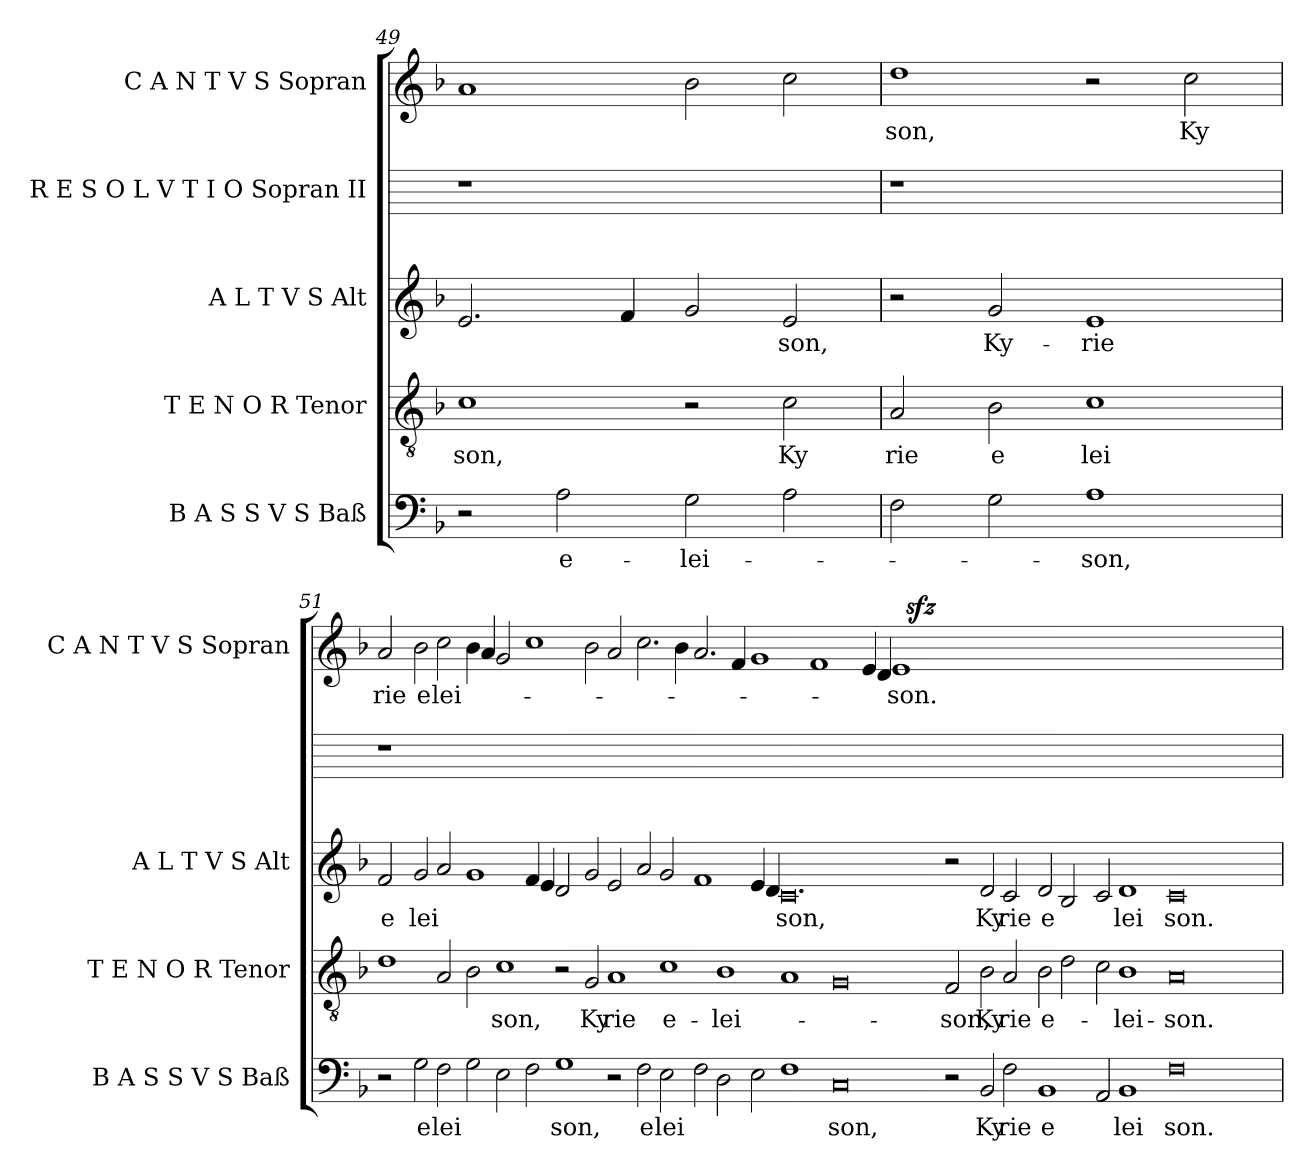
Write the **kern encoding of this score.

**kern	**text	**kern	**text	**kern	**text	**kern	**kern	**text	**dynam
*part5	*part5	*part4	*part4	*part3	*part3	*part2	*part1	*part1	*part1
*staff5	*staff5	*staff4	*staff4	*staff3	*staff3	*staff2	*staff1	*staff1	*staff1
*I"B A S S V S  Baß	*	*I"T E N O R  Tenor	*	*I"A L T V S  Alt	*	*I"R E S O L V T I O  Sopran II	*I"C A N T V S  Sopran	*	*
*I'B A S S V S  Baß	*	*I'T E N O R  Tenor	*	*I'A L T V S  Alt	*	*	*I'C A N T V S  Sopran	*	*
*clefF4	*	*clefGv2	*	*clefG2	*	*	*clefG2	*	*
*k[b-]	*	*k[b-]	*	*k[b-]	*	*	*k[b-]	*	*
*F:	*	*F:	*	*F:	*	*	*F:	*	*
=49	=49	=49	=49	=49	=49	=49	=49	=49	=49
!	!	!	!LO:LY:b:cj	!	!	!	!	!	!
2r	.	1c	son,	2.e/	.	1r	1a	.	.
!	!LO:LY:b:cj	!	!	!	!	!	!	!	!
2A\	e-	.	.	.	.	.	.	.	.
.	.	.	.	4f/	.	.	.	.	.
!	!LO:LY:b:cj	!	!	!	!	!	!	!	!
2G\	-lei-	2r	.	2g/	.	1ryy	2b-\	.	.
!	!	!	!LO:LY:b:cj	!	!LO:LY:b:cj	!	!	!	!
2A\	.	2c\	Ky	2e/	-son,	.	2cc\	.	.
=50	=50	=50	=50	=50	=50	=50	=50	=50	=50
!	!	!	!LO:LY:b:cj	!	!	!	!	!LO:LY:b:cj	!
2F\	.	2A/	rie	2r	.	1r	1dd	son,	.
!	!	!	!LO:LY:b:cj	!	!LO:LY:b:cj	!	!	!	!
2G\	.	2B-\	e	2g/	Ky-	.	.	.	.
!	!LO:LY:b:cj	!	!LO:LY:b:cj	!	!LO:LY:b:cj	!	!	!	!
1A	-son,	1c	lei	1e	-rie	1ryy	2r	.	.
!	!	!	!	!	!	!	!	!LO:LY:b:cj	!
.	.	.	.	.	.	.	2cc\	Ky	.
!!LO:LB:g=z
=51	=51	=51	=51	=51	=51	=51	=51	=51	=51
!	!	!	!	!	!LO:LY:b:cj	!	!	!LO:LY:b:cj	!
*	*	*^	*	*	*	*	*^	*	*
2r	.	1d	4ryy	.	2f/	e	1r	2a/	1ryy	rie	.
.	.	.	16ryy	.	.	.	.	.	.	.	.
.	.	.	64ryy	.	.	.	.	.	.	.	.
.	.	.	1ryy	.	.	.	.	.	.	.	.
!	!LO:LY:b:cj	!	!	!	!	!LO:LY:b:cj	!	!	!	!LO:LY:b:cj	!
2G\	e	.	.	.	2g/	lei	.	2b-\	.	e-	.
!	!LO:LY:b:cj	!	!	!	!	!	!	!	!	!LO:LY:b:cj	!
2F\	lei	2A/	.	.	2a/	.	1%15ryy	2cc\	1ryy	-lei-	.
.	.	.	1ryy	.	.	.	.	.	.	.	.
2G\	.	2B-\	.	.	1g	.	.	4b-\	.	.	.
.	.	.	.	.	.	.	.	4a/	.	.	.
!	!	!	!	!LO:LY:b:cj	!	!	!	!	!	!	!
2E\	.	1c	.	son,	.	.	.	2g/	1ryy	.	.
.	.	.	1ryy	.	.	.	.	.	.	.	.
2F\	.	.	.	.	4f/	.	.	1cc	.	.	.
.	.	.	.	.	4e/	.	.	.	.	.	.
!	!LO:LY:b:cj	!	!	!	!	!	!	!	!	!	!
1G	son,	2r	.	.	2d/	.	.	.	1ryy	.	.
.	.	.	1ryy	.	.	.	.	.	.	.	.
!	!	!	!	!LO:LY:b:cj	!	!	!	!	!	!	!
.	.	2G/	.	Ky-	2g/	.	.	2b-\	.	.	.
!	!	!	!	!LO:LY:b:cj	!	!	!	!	!	!	!
2r	.	1A	.	-rie	2e/	.	.	2a/	1ryy	.	.
.	.	.	1ryy	.	.	.	.	.	.	.	.
!	!LO:LY:b:cj	!	!	!	!	!	!	!	!	!	!
2F\	e	.	.	.	2a/	.	.	2.cc\	.	.	.
!	!LO:LY:b:cj	!	!	!LO:LY:b:cj	!	!	!	!	!	!	!
2E\	lei	1c	.	e-	2g/	.	.	.	1ryy	.	.
.	.	.	.	.	.	.	.	4b-\	.	.	.
.	.	.	1ryy	.	.	.	.	.	.	.	.
2F\	.	.	.	.	1f	.	.	2.a/	.	.	.
!	!	!	!	!LO:LY:b:cj	!	!	!	!	!	!	!
2D\	.	1B-	.	-lei-	.	.	.	.	1ryy	.	.
.	.	.	.	.	.	.	.	4f/	.	.	.
.	.	.	1ryy	.	.	.	.	.	.	.	.
2E\	.	.	.	.	4e/	.	.	1g	.	.	.
.	.	.	.	.	4d/	.	.	.	.	.	.
!	!	!	!	!	!	!LO:LY:b:cj	!	!	!	!	!
1F	.	1A	.	.	0.c	son,	.	.	1ryy	.	.
.	.	.	1ryy	.	.	.	.	.	.	.	.
.	.	.	.	.	.	.	.	1f	.	.	.
!	!LO:LY:b:cj	!	!	!	!	!	!	!	!	!	!
0C	son,	0G	.	.	.	.	.	.	1ryy	.	.
.	.	.	1ryy	.	.	.	.	.	.	.	.
.	.	.	.	.	.	.	.	4e/	.	.	.
.	.	.	.	.	.	.	.	4d/	.	.	.
!	!	!	!	!	!	!	!	!	!	!LO:LY:b	!
.	.	.	.	.	.	.	.	1e	8ryy	-son.	.
.	.	.	.	.	.	.	.	.	32ryy	.	.
!	!	!	!	!	!	!	!	!	!	!	!LO:DY:b
.	.	.	.	.	.	.	.	.	1ryy	.	sfz
.	.	.	1ryy	.	.	.	.	.	.	.	.
!	!	!	!	!LO:LY:b:cj	!	!	!	!	!	!	!
2r	.	2F/	.	-son,	2r	.	.	00.ryy	.	.	.
.	.	.	.	.	.	.	.	.	1ryy	.	.
.	.	.	1ryy	.	.	.	.	.	.	.	.
!	!LO:LY:b:cj	!	!	!LO:LY:b:cj	!	!LO:LY:b:cj	!	!	!	!	!
2BB-/	Ky	2B-\	.	Ky-	2d/	Ky	.	.	.	.	.
!	!LO:LY:b:cj	!	!	!LO:LY:b:cj	!	!LO:LY:b:cj	!	!	!	!	!
2F\	rie	2A/	.	-rie	2c/	rie	.	.	.	.	.
.	.	.	.	.	.	.	.	.	1ryy	.	.
.	.	.	1ryy	.	.	.	.	.	.	.	.
!	!LO:LY:b:rj	!	!	!LO:LY:b:rj	!	!LO:LY:b:rj	!	!	!	!	!
1BB-	e	2B-\	.	e-	2d/	e	.	.	.	.	.
.	.	2d\	.	.	2B-/	.	.	.	.	.	.
.	.	.	.	.	.	.	.	.	1ryy	.	.
.	.	.	1ryy	.	.	.	.	.	.	.	.
2AA/	.	2c\	.	.	2c/	.	.	.	.	.	.
!	!LO:LY:b:cj	!	!	!LO:LY:b:cj	!	!LO:LY:b:cj	!	!	!	!	!
1BB-	lei	1B-	.	-lei-	1d	lei	.	.	.	.	.
.	.	.	.	.	.	.	.	.	1ryy	.	.
.	.	.	1ryy	.	.	.	.	.	.	.	.
!	!LO:LY:b:cj	!	!	!LO:LY:b:cj	!	!LO:LY:b:cj	!	!	!	!	!
0F	son.	0A	.	-son.	0c	son.	.	.	.	.	.
.	.	.	.	.	.	.	.	.	1ryy	.	.
.	.	.	1ryy	.	.	.	.	.	.	.	.
.	.	.	.	.	.	.	.	.	2ryy	.	.
.	.	.	2ryy	.	.	.	.	.	.	.	.
.	.	.	.	.	.	.	.	.	4ryy	.	.
.	.	.	8ryy	.	.	.	.	.	.	.	.
.	.	.	.	.	.	.	.	.	16.ryy	.	.
.	.	.	32.ryy	.	.	.	.	.	.	.	.
*	*	*v	*v	*	*	*	*	*v	*v	*	*
=	=!	=	=!	=	=!	=	=!	=!	=!
*-	*-	*-	*-	*-	*-	*-	*-	*-	*-
